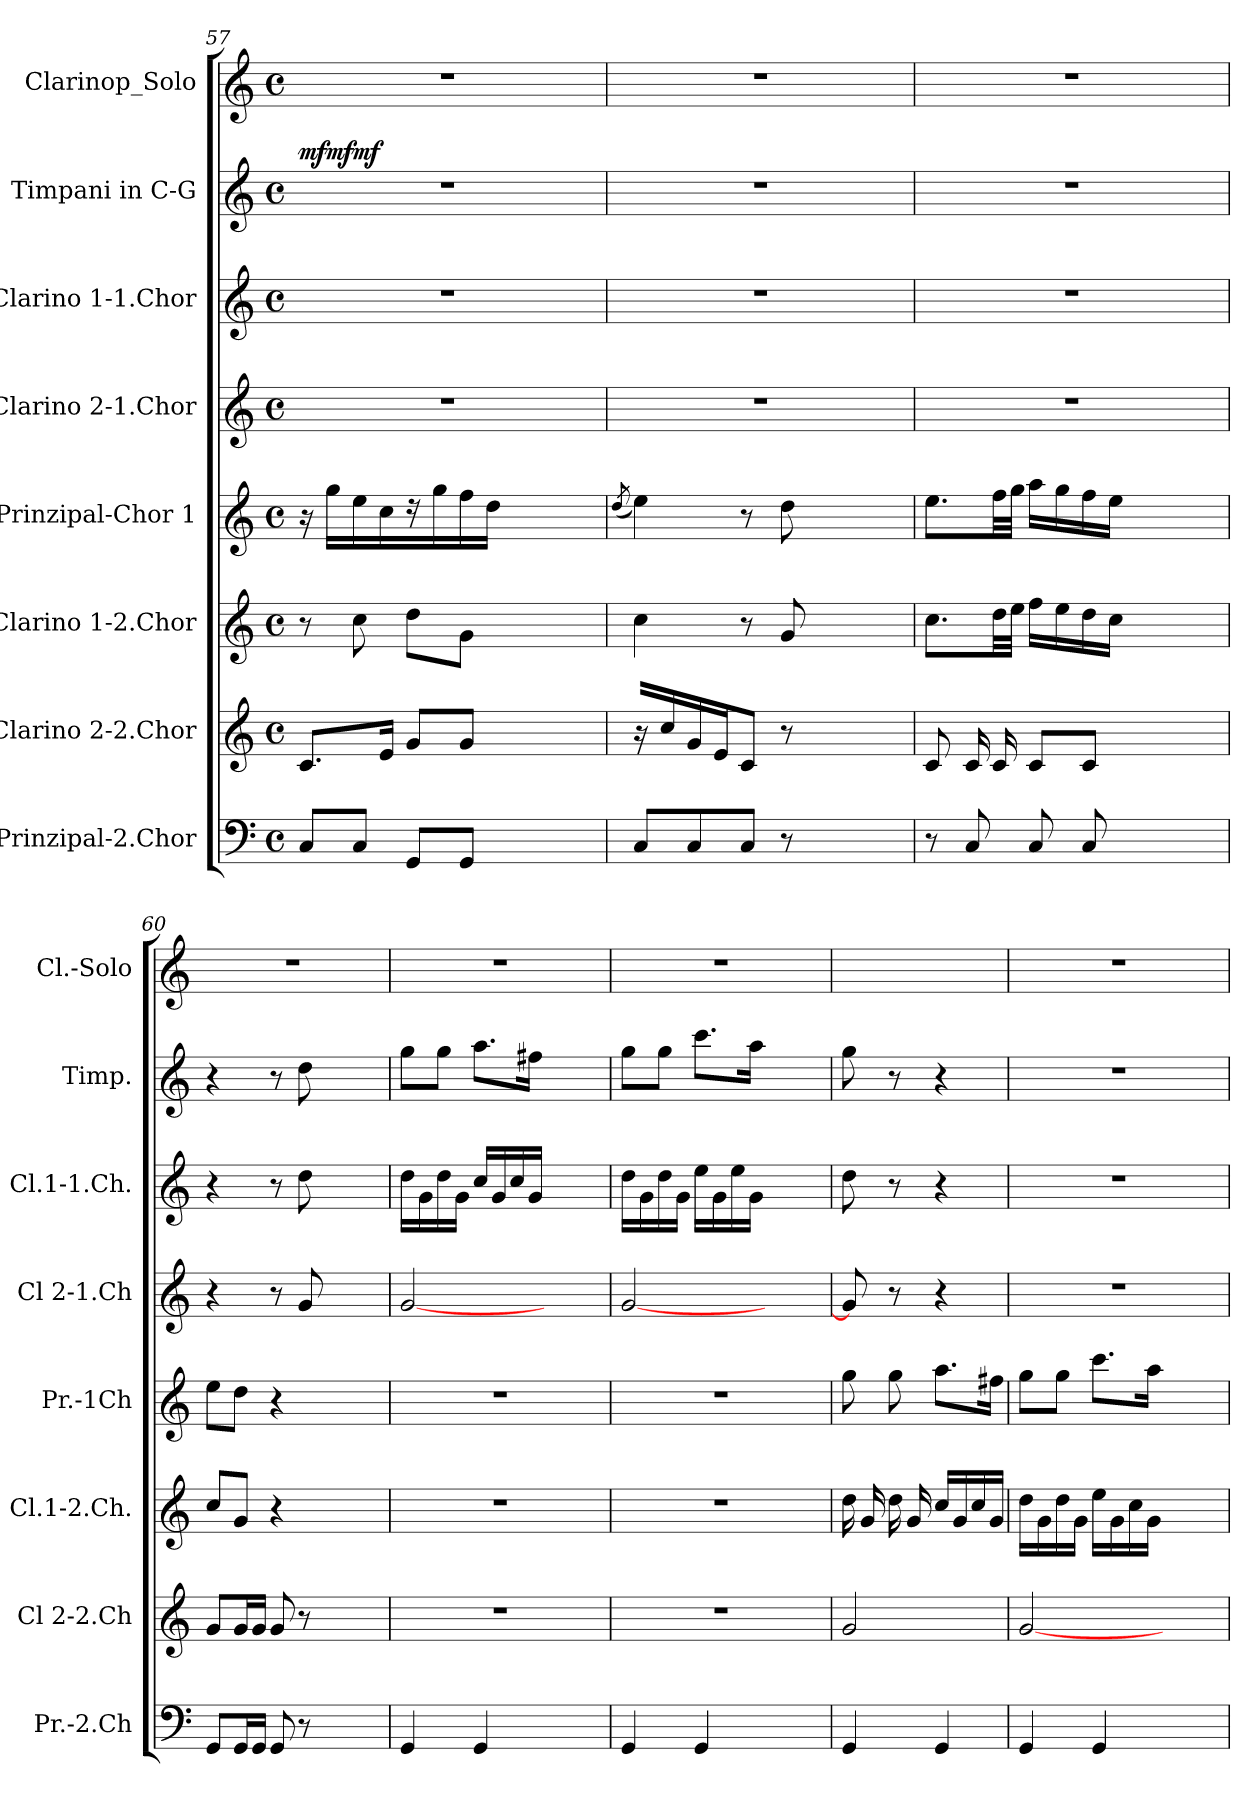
**kern	**kern	**kern	**kern	**kern	**kern	**kern	**kern	**dynam
*part8	*part7	*part6	*part5	*part4	*part3	*part2	*part1	*part1
*staff8	*staff7	*staff6	*staff5	*staff4	*staff3	*staff2	*staff1	*staff1
*I"Prinzipal-2.Chor	*I"Clarino 2-2.Chor	*I"Clarino 1-2.Chor	*I"Prinzipal-Chor 1	*I"Clarino 2-1.Chor	*I"Clarino 1-1.Chor	*I"Timpani in C-G	*I"Clarinop_Solo	*
*I'Pr.-2.Ch	*I'Cl 2-2.Ch	*I'Cl.1-2.Ch.	*I'Pr.-1Ch	*I'Cl 2-1.Ch	*I'Cl.1-1.Ch.	*I'Timp.	*I'Cl.-Solo	*
!!LO:LB:g=z
*clefF4	*clefG2	*clefG2	*clefG2	*clefG2	*clefG2	*clefG2	*clefG2	*
*	*	*ITrd1c2	*ITrd1c2	*	*ITrd1c2	*ITrd1c2	*	*
*k[]	*k[]	*k[b-e-]	*k[b-e-]	*k[]	*k[b-e-]	*k[b-e-]	*k[]	*
*C:	*C:	*B-:	*B-:	*C:	*B-:	*B-:	*C:	*
*M4/4	*M4/4	*M4/4	*M4/4	*M4/4	*M4/4	*M4/4	*M4/4	*
*met(c)	*met(c)	*met(c)	*met(c)	*met(c)	*met(c)	*met(c)	*met(c)	*
=57	=57	=57	=57	=57	=57	=57	=57	=57
!	!	!	!	!	!	!	!	!LO:DY:b
*	*	*	*	*	*	*	*^	*
*	*	*	*	*	*	*	*	*^	*
8CL	8.cL	8r	16r	1r	1r	1r	1r	16ryy	8ryy	mf
!	!	!	!	!	!	!	!	!	!	!LO:DY:b
.	.	.	16ffLL	.	.	.	.	2...ryy	.	mf
!	!	!	!	!	!	!	!	!	!	!LO:DY:b
8CJ	.	8b-	16dd	.	.	.	.	.	2..ryy	mf
.	16eJk	.	16b-	.	.	.	.	.	.	.
8GGL	8gL	8ccL	16r	.	.	.	.	.	.	.
.	.	.	16ff	.	.	.	.	.	.	.
8GGJ	8gJ	8fJ	16ee-	.	.	.	.	.	.	.
.	.	.	16ccJJ	.	.	.	.	.	.	.
2ryy	2ryy	2ryy	2ryy	.	.	.	.	.	.	.
*	*	*	*	*	*	*	*v	*v	*v	*
=58	=58	=58	=58	=58	=58	=58	=58	=58
.	.	.	(>8qcc	.	.	.	.	.
8CL	16r	4b-	4dd)	1r	1r	1r	1r	.
.	16ccLL	.	.	.	.	.	.	.
8C	16g	.	.	.	.	.	.	.
.	16eJJ	.	.	.	.	.	.	.
8CJ	8cJ	8r	8r	.	.	.	.	.
8r	8r	8f	8cc	.	.	.	.	.
2ryy	2ryy	2ryy	2ryy	.	.	.	.	.
=59	=59	=59	=59	=59	=59	=59	=59	=59
8r	8c	8.b-L	8.ddL	1r	1r	1r	1r	.
8C	16c	.	.	.	.	.	.	.
.	16c	32ccLL	32ee-LL	.	.	.	.	.
.	.	32ddJJJ	32ffJJJ	.	.	.	.	.
8C	8cL	16ee-LL	16ggLL	.	.	.	.	.
.	.	16dd	16ff	.	.	.	.	.
8C	8cJ	16cc	16ee-	.	.	.	.	.
.	.	16b-JJ	16ddJJ	.	.	.	.	.
2ryy	2ryy	2ryy	2ryy	.	.	.	.	.
!!LO:LB:g=z
=60	=60	=60	=60	=60	=60	=60	=60	=60
8GGL	8gL	8b-L	8ddL	4r	4r	4r	1r	.
16GGL	16gL	8fJ	8ccJ	.	.	.	.	.
16GGJJ	16gJJ	.	.	.	.	.	.	.
8GG	8g	4r	4r	8r	8r	8r	.	.
8r	8r	.	.	8g	8cc	8cc	.	.
2ryy	2ryy	2ryy	2ryy	2ryy	2ryy	2ryy	.	.
=61	=61	=61	=61	=61	=61	=61	=61	=61
4GG	1r	1r	1r	[2g	16ccLL	8ffL	1r	.
.	.	.	.	.	16f	.	.	.
.	.	.	.	.	16cc	8ffJ	.	.
.	.	.	.	.	16fJJ	.	.	.
4GG	.	.	.	.	16b-LL	8.ggL	.	.
.	.	.	.	.	16f	.	.	.
.	.	.	.	.	16b-	.	.	.
.	.	.	.	.	16fJJ	16eeJk	.	.
2ryy	.	.	.	2ryy	2ryy	2ryy	.	.
=62	=62	=62	=62	=62	=62	=62	=62	=62
4GG	1r	1r	1r	[2g	16ccLL	8ffL	1r	.
.	.	.	.	.	16f	.	.	.
.	.	.	.	.	16cc	8ffJ	.	.
.	.	.	.	.	16fJJ	.	.	.
4GG	.	.	.	.	16ddLL	8.bb-L	.	.
.	.	.	.	.	16f	.	.	.
.	.	.	.	.	16dd	.	.	.
.	.	.	.	.	16fJJ	16ggJk	.	.
2ryy	.	.	.	2ryy	2ryy	2ryy	.	.
=63	=63	=63	=63	=63	=63	=63	=63	=63
4GG	2g	16cc	8ff	8g]	8cc	8ff	2ryy	.
.	.	16f	.	.	.	.	.	.
.	.	16cc	8ff	8r	8r	8r	.	.
.	.	16f	.	.	.	.	.	.
4GG	.	16b-LL	8.ggL	4r	4r	4r	.	.
.	.	16f	.	.	.	.	.	.
.	.	16b-	.	.	.	.	.	.
.	.	16fJJ	16eeJk	.	.	.	.	.
!!LO:LB:g=z
=64	=64	=64	=64	=64	=64	=64	=64	=64
4GG	[2g	16ccLL	8ffL	1r	1r	1r	1r	.
.	.	16f	.	.	.	.	.	.
.	.	16cc	8ffJ	.	.	.	.	.
.	.	16fJJ	.	.	.	.	.	.
4GG	.	16ddLL	8.bb-L	.	.	.	.	.
.	.	16f	.	.	.	.	.	.
.	.	16b-	.	.	.	.	.	.
.	.	16fJJ	16ggJk	.	.	.	.	.
2ryy	2ryy	2ryy	2ryy	.	.	.	.	.
=	=	=	=	=	=	=	=	=
*-	*-	*-	*-	*-	*-	*-	*-	*-
